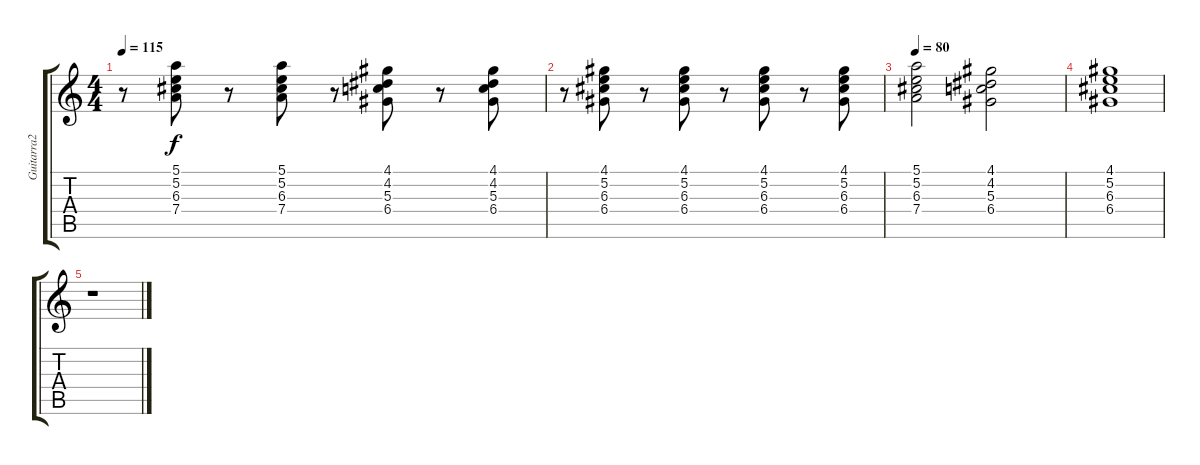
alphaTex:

\track ("Guitarra2" "Guitarra2") {instrument acousticguitarsteel}
\staff {score tabs}
\tuning (E4 B3 G3 D3 A2 E2) {hide}
\ts (4 4)
\tempo 115
\clef g2
\ks c
r.8{dy f} (5.1 5.2 6.3 7.4).8 r.8 (5.1 5.2 6.3 7.4).8 r.8 (4.1 4.2 5.3 6.4).8 r.8 (4.1 4.2 5.3 6.4).8 |
r.8 (4.1 5.2 6.3 6.4).8 r.8 (4.1 5.2 6.3 6.4).8 r.8 (4.1 5.2 6.3 6.4).8 r.8 (4.1 5.2 6.3 6.4).8 |
\tempo 80
(5.1 5.2 6.3 7.4).2 (4.1 4.2 5.3 6.4).2 |
(4.1 5.2 6.3 6.4).1 |
r.1
